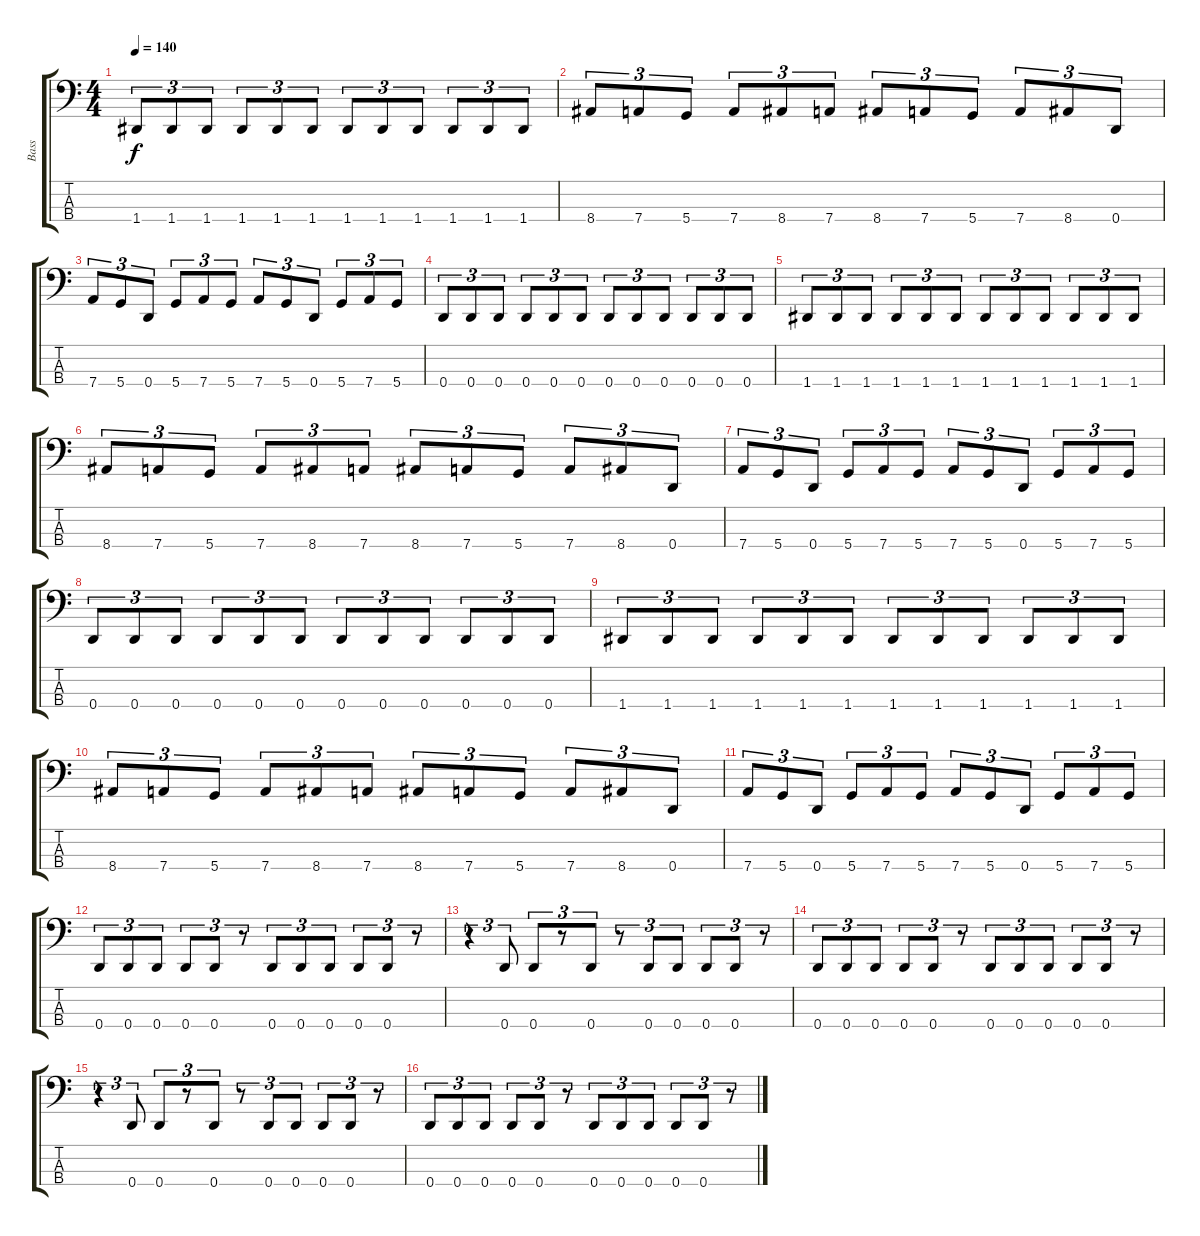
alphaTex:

\track ("Bass" "Bass") {instrument electricbasspick}
\staff {score tabs}
\tuning (G2 D2 A1 D1) {hide}
\ts (4 4)
\tempo 140
\clef f4
\ks c
1.4.8{tu (3 2) dy f} 1.4.8{tu (3 2)} 1.4.8{tu (3 2)} 1.4.8{tu (3 2)} 1.4.8{tu (3 2)} 1.4.8{tu (3 2)} 1.4.8{tu (3 2)} 1.4.8{tu (3 2)} 1.4.8{tu (3 2)} 1.4.8{tu (3 2)} 1.4.8{tu (3 2)} 1.4.8{tu (3 2)} |
8.4.8{tu (3 2)} 7.4.8{tu (3 2)} 5.4.8{tu (3 2)} 7.4.8{tu (3 2)} 8.4.8{tu (3 2)} 7.4.8{tu (3 2)} 8.4.8{tu (3 2)} 7.4.8{tu (3 2)} 5.4.8{tu (3 2)} 7.4.8{tu (3 2)} 8.4.8{tu (3 2)} 0.4.8{tu (3 2)} |
7.4.8{tu (3 2)} 5.4.8{tu (3 2)} 0.4.8{tu (3 2)} 5.4.8{tu (3 2)} 7.4.8{tu (3 2)} 5.4.8{tu (3 2)} 7.4.8{tu (3 2)} 5.4.8{tu (3 2)} 0.4.8{tu (3 2)} 5.4.8{tu (3 2)} 7.4.8{tu (3 2)} 5.4.8{tu (3 2)} |
0.4.8{tu (3 2)} 0.4.8{tu (3 2)} 0.4.8{tu (3 2)} 0.4.8{tu (3 2)} 0.4.8{tu (3 2)} 0.4.8{tu (3 2)} 0.4.8{tu (3 2)} 0.4.8{tu (3 2)} 0.4.8{tu (3 2)} 0.4.8{tu (3 2)} 0.4.8{tu (3 2)} 0.4.8{tu (3 2)} |
1.4.8{tu (3 2)} 1.4.8{tu (3 2)} 1.4.8{tu (3 2)} 1.4.8{tu (3 2)} 1.4.8{tu (3 2)} 1.4.8{tu (3 2)} 1.4.8{tu (3 2)} 1.4.8{tu (3 2)} 1.4.8{tu (3 2)} 1.4.8{tu (3 2)} 1.4.8{tu (3 2)} 1.4.8{tu (3 2)} |
8.4.8{tu (3 2)} 7.4.8{tu (3 2)} 5.4.8{tu (3 2)} 7.4.8{tu (3 2)} 8.4.8{tu (3 2)} 7.4.8{tu (3 2)} 8.4.8{tu (3 2)} 7.4.8{tu (3 2)} 5.4.8{tu (3 2)} 7.4.8{tu (3 2)} 8.4.8{tu (3 2)} 0.4.8{tu (3 2)} |
7.4.8{tu (3 2)} 5.4.8{tu (3 2)} 0.4.8{tu (3 2)} 5.4.8{tu (3 2)} 7.4.8{tu (3 2)} 5.4.8{tu (3 2)} 7.4.8{tu (3 2)} 5.4.8{tu (3 2)} 0.4.8{tu (3 2)} 5.4.8{tu (3 2)} 7.4.8{tu (3 2)} 5.4.8{tu (3 2)} |
0.4.8{tu (3 2)} 0.4.8{tu (3 2)} 0.4.8{tu (3 2)} 0.4.8{tu (3 2)} 0.4.8{tu (3 2)} 0.4.8{tu (3 2)} 0.4.8{tu (3 2)} 0.4.8{tu (3 2)} 0.4.8{tu (3 2)} 0.4.8{tu (3 2)} 0.4.8{tu (3 2)} 0.4.8{tu (3 2)} |
1.4.8{tu (3 2)} 1.4.8{tu (3 2)} 1.4.8{tu (3 2)} 1.4.8{tu (3 2)} 1.4.8{tu (3 2)} 1.4.8{tu (3 2)} 1.4.8{tu (3 2)} 1.4.8{tu (3 2)} 1.4.8{tu (3 2)} 1.4.8{tu (3 2)} 1.4.8{tu (3 2)} 1.4.8{tu (3 2)} |
8.4.8{tu (3 2)} 7.4.8{tu (3 2)} 5.4.8{tu (3 2)} 7.4.8{tu (3 2)} 8.4.8{tu (3 2)} 7.4.8{tu (3 2)} 8.4.8{tu (3 2)} 7.4.8{tu (3 2)} 5.4.8{tu (3 2)} 7.4.8{tu (3 2)} 8.4.8{tu (3 2)} 0.4.8{tu (3 2)} |
7.4.8{tu (3 2)} 5.4.8{tu (3 2)} 0.4.8{tu (3 2)} 5.4.8{tu (3 2)} 7.4.8{tu (3 2)} 5.4.8{tu (3 2)} 7.4.8{tu (3 2)} 5.4.8{tu (3 2)} 0.4.8{tu (3 2)} 5.4.8{tu (3 2)} 7.4.8{tu (3 2)} 5.4.8{tu (3 2)} |
0.4.8{tu (3 2)} 0.4.8{tu (3 2)} 0.4.8{tu (3 2)} 0.4.8{tu (3 2)} 0.4.8{tu (3 2)} r.8{tu (3 2)} 0.4.8{tu (3 2)} 0.4.8{tu (3 2)} 0.4.8{tu (3 2)} 0.4.8{tu (3 2)} 0.4.8{tu (3 2)} r.8{tu (3 2)} |
r.4{tu (3 2)} 0.4.8{tu (3 2)} 0.4.8{tu (3 2)} r.8{tu (3 2)} 0.4.8{tu (3 2)} r.8{tu (3 2)} 0.4.8{tu (3 2)} 0.4.8{tu (3 2)} 0.4.8{tu (3 2)} 0.4.8{tu (3 2)} r.8{tu (3 2)} |
0.4.8{tu (3 2)} 0.4.8{tu (3 2)} 0.4.8{tu (3 2)} 0.4.8{tu (3 2)} 0.4.8{tu (3 2)} r.8{tu (3 2)} 0.4.8{tu (3 2)} 0.4.8{tu (3 2)} 0.4.8{tu (3 2)} 0.4.8{tu (3 2)} 0.4.8{tu (3 2)} r.8{tu (3 2)} |
r.4{tu (3 2)} 0.4.8{tu (3 2)} 0.4.8{tu (3 2)} r.8{tu (3 2)} 0.4.8{tu (3 2)} r.8{tu (3 2)} 0.4.8{tu (3 2)} 0.4.8{tu (3 2)} 0.4.8{tu (3 2)} 0.4.8{tu (3 2)} r.8{tu (3 2)} |
0.4.8{tu (3 2)} 0.4.8{tu (3 2)} 0.4.8{tu (3 2)} 0.4.8{tu (3 2)} 0.4.8{tu (3 2)} r.8{tu (3 2)} 0.4.8{tu (3 2)} 0.4.8{tu (3 2)} 0.4.8{tu (3 2)} 0.4.8{tu (3 2)} 0.4.8{tu (3 2)} r.8{tu (3 2)}
